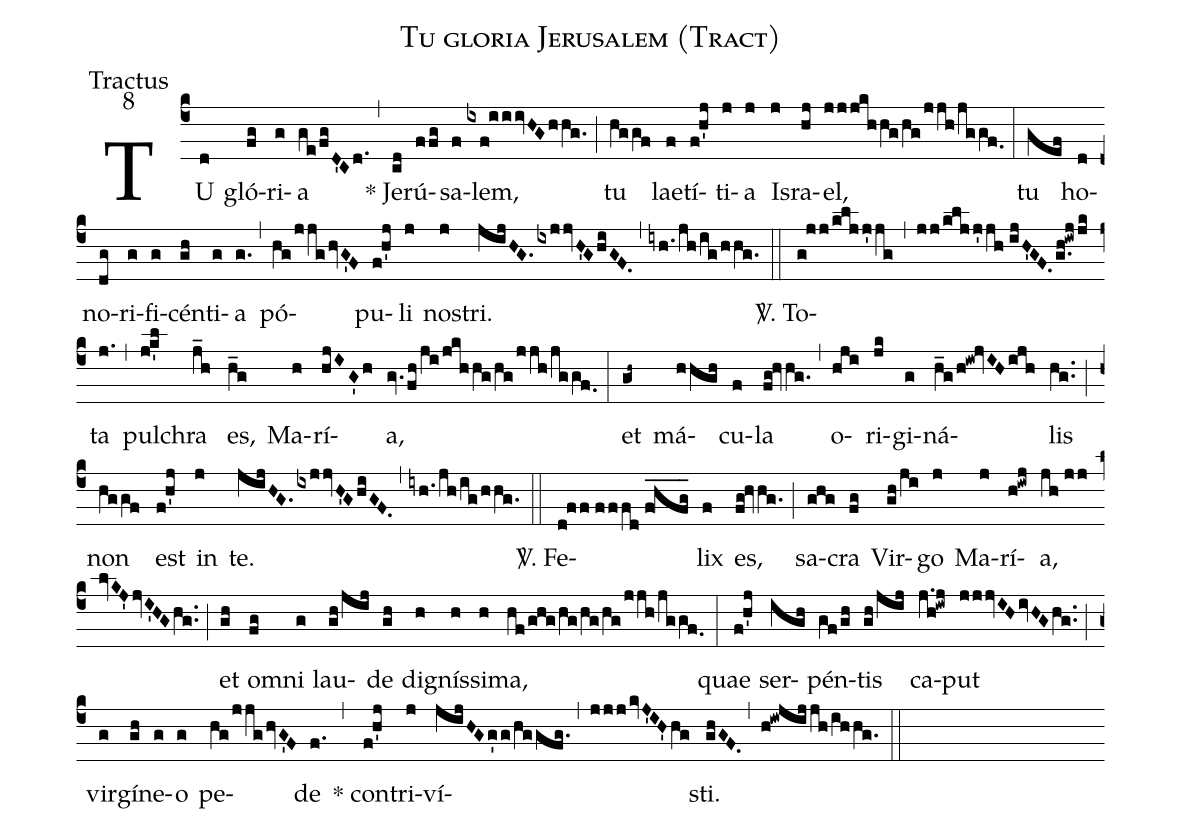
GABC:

name:Tu gloria Jerusalem (Tract);
office-part:Tractus;
mode:8;
%%
(c4) TU(d) gló(fg)ri(g)a(ge/fgD'Cd.) (,) * Je(cd)rú(ffg)sa(f)lem,(ixf!iiivHGhhg.) (;) tu(hggf) lae(f)tí(f!h'j)ti(j)a(j) Is(j)ra(hj)el,(jjjkhhg/hg/jjh/jggf.0) (:) tu(gef) ho(d)no(dg)ri(g)fi(g)cén(gh)ti(g)a(g.) (,) pó(hg/jjghvG'F)pu(f!h'j)li(j) no(j)stri.(jijHG.ixjjvH'GhiGF.) (,) (iyh./jh/ig/hhg.) (::)
<sp>V/</sp>. To(g!jj/kljj'jg)(,)(jj/kljj'jh//ijH'GF.g.h!iwjjk)ta(j.) (,) pul(jk'l)chra(j_h) es,(h_g) Ma(h)rí(hjIG'h)a,(gv.fh/ji/jkhhg/hg/jjh/jggf.0) (:) et(gh~) má(hhgh)cu(f)la(fg!hvhg.) (,) o(hji)ri(jk)gi(g)ná(h_g/h!iw!jvIHijh)lis(hg..) (;) non(hggf) est(f!h'j) in(j) te.(jijHG.ixjjvH'GhiGF.) (,) (iyh./jh/ig/hhg.) (::)
<sp>V/</sp>. Fe(d!ff//fffd//f_!h_f_g_)lix(f) es,(fg!hvhg.) (;) sa(ghg)cra(fg) Vir(gh/ji)go(j) Ma(j)rí(h!iwj)a,(jh//jjlvKJ'jvI'HGhg..) (;) et(gh) o(fg)mni(g) lau(gh/jij)de(gh) di(h)gnís(h)si(h)ma,(hf/ghg/hg/hg/hg/jjh/jggf.0) (:) quae(f!h'j) ser(igh)pén(gf/gh)tis(gh/jij) ca(j.h!iwj)put(jjjvIHivHGhg..) (;) vir(g)gí(gh)ne(g)o(g) pe(hg/jjghvG'F)de(f.) (,) * con(f!h'j)tri(j)ví(jijHGg'g/hggfg.)(,)(jjjkvJ'IH'hg)sti.(ghGF.) (,) (h!iwjijjh/ihhg.) (::)
